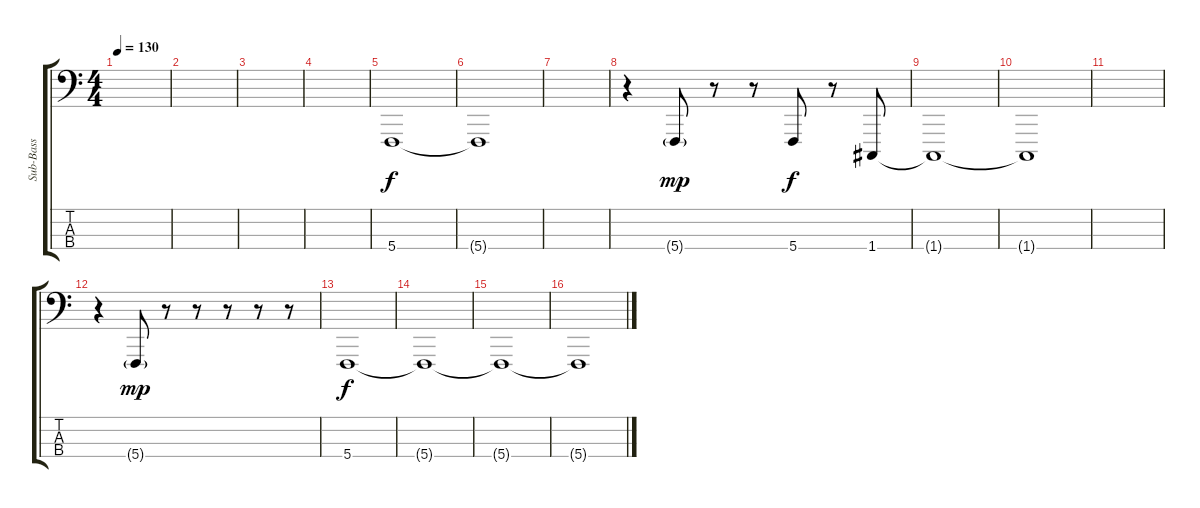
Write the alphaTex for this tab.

\track ("Sub-Bass" "Sub-Bass") {instrument lead2sawtooth}
\staff {score tabs}
\tuning (Eb2 Bb1 F1 C1) {hide}
\ts (4 4)
\tempo 130
\clef f4
\ks c
|
|
|
|
5.4.1 |
5.4{t}.1 |
|
r.4 5.4{g}.8{dy mp} r.8 r.8 5.4.8{dy f} r.8 1.4.8 |
1.4{t}.1 |
1.4{t}.1 |
|
r.4 5.4{g}.8{dy mp} r.8 r.8 r.8 r.8 r.8 |
5.4.1{dy f} |
5.4{t}.1 |
5.4{t}.1 |
5.4{t}.1
